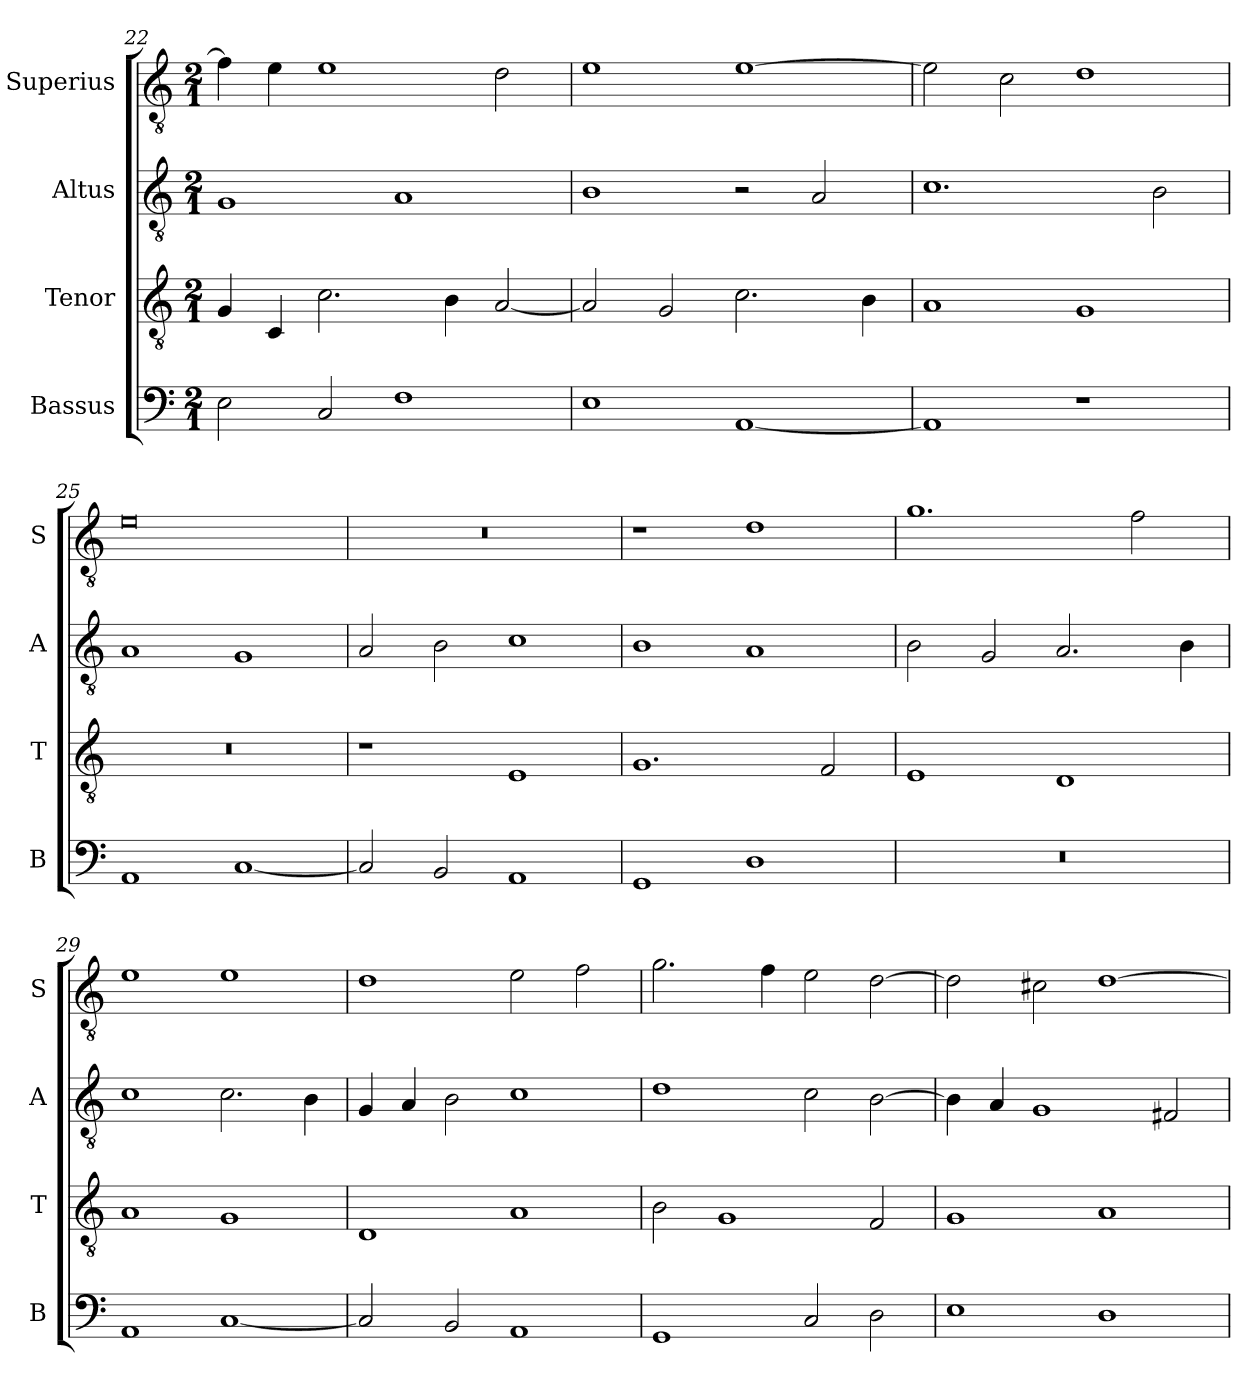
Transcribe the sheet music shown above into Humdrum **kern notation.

**kern	**kern	**kern	**kern
*part4	*part3	*part2	*part1
*staff4	*staff3	*staff2	*staff1
*I"Bassus	*I"Tenor	*I"Altus	*I"Superius
*I'B	*I'T	*I'A	*I'S
*clefF4	*clefGv2	*clefGv2	*clefGv2
*k[]	*k[]	*k[]	*k[]
*C:	*C:	*C:	*C:
*M2/1	*M2/1	*M2/1	*M2/1
=22	=22	=22	=22
2E	4G	1G	4f]
.	4C	.	4e
2C	2.c	.	1e
1F	.	1A	.
.	4B	.	.
.	[2A	.	2d
=23	=23	=23	=23
1E	2A]	1B	1e
.	2G	.	.
[1AA	2.c	2r	[1e
.	.	2A	.
.	4B	.	.
=24	=24	=24	=24
1AA]	1A	1.c	2e]
.	.	.	2c
1r	1G	.	1d
.	.	2B	.
=25	=25	=25	=25
1AA	0r	1A	0e
[1C	.	1G	.
=26	=26	=26	=26
2C]	1r	2A	0r
2BB	.	2B	.
1AA	1E	1c	.
=27	=27	=27	=27
1GG	1.G	1B	1r
1D	.	1A	1d
.	2F	.	.
=28	=28	=28	=28
0r	1E	2B	1.g
.	.	2G	.
.	1D	2.A	.
.	.	.	2f
.	.	4B	.
=29	=29	=29	=29
1AA	1A	1c	1e
[1C	1G	2.c	1e
.	.	4B	.
=30	=30	=30	=30
2C]	1D	4G	1d
.	.	4A	.
2BB	.	2B	.
1AA	1A	1c	2e
.	.	.	2f
=31	=31	=31	=31
1GG	2B	1d	2.g
.	1G	.	.
.	.	.	4f
2C	.	2c	2e
2D	2F	[2B	[2d
=32	=32	=32	=32
1E	1G	4B]	2d]
.	.	4A	.
.	.	1G	2c#X
1D	1A	.	[1d
.	.	2F#X	.
=	=	=	=
*-	*-	*-	*-
